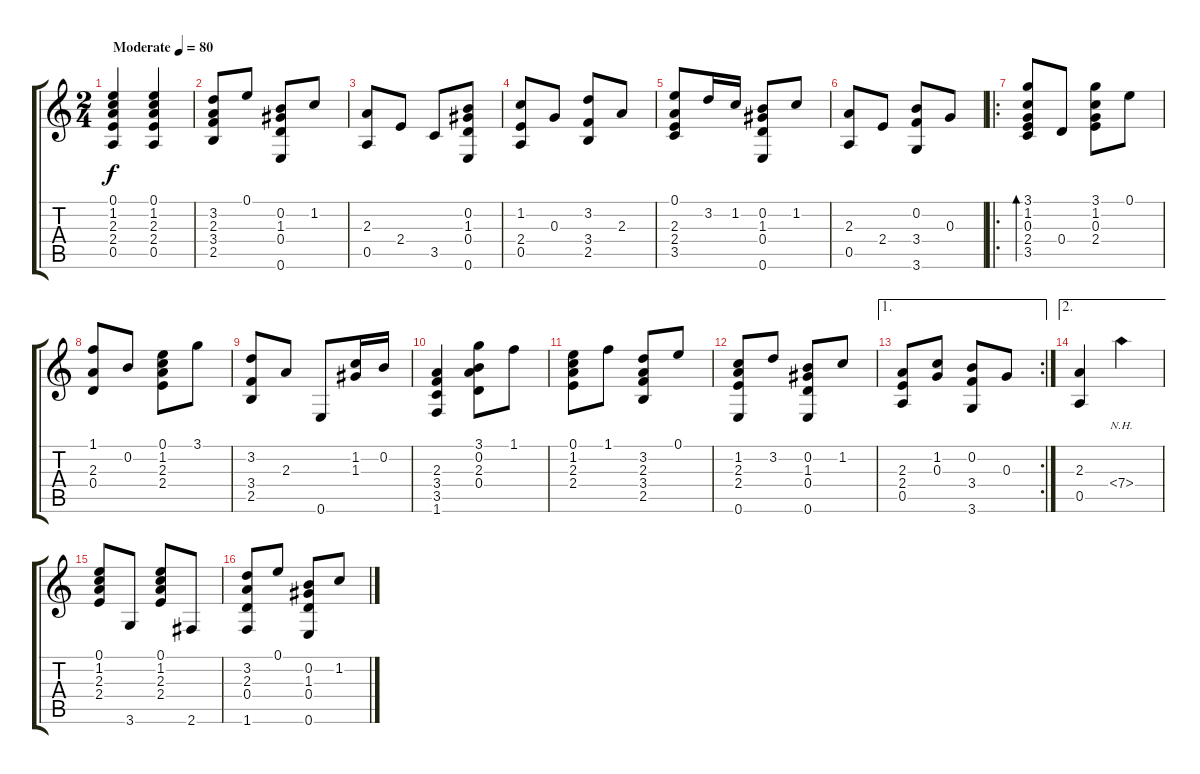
\track "" {instrument acousticguitarsteel}
\staff {score tabs}
\tuning (E4 B3 G3 D3 A2 E2) {hide}
\ts (2 4)
\tempo (80 "Moderate")
\clef g2
\ks c
(0.1 1.2 2.3 2.4 0.5).4{dy f instrument acousticguitarsteel} (0.1 1.2 2.3 2.4 0.5).4 |
(3.2 2.3 3.4 2.5).8 0.1.8 (0.2 1.3 0.4 0.6).8 1.2.8 |
(2.3 0.5).8 2.4.8 3.5.8 (0.2 1.3 0.4 0.6).8 |
(1.2 2.4 0.5).8 0.3.8 (3.2 3.4 2.5).8 2.3.8 |
(0.1 2.3 2.4 3.5).8 3.2.16 1.2.16 (0.2 1.3 0.4 0.6).8 1.2.8 |
(2.3 0.5).8 2.4.8 (0.2 3.4 3.6).8 0.3.8 |
\ro
(3.1 1.2 0.3 2.4 3.5).8{bd 240} 0.4.8 (3.1 1.2 0.3 2.4).8 0.1.8 |
(1.1 2.3 0.4).8 0.2.8 (0.1 1.2 2.3 2.4).8 3.1.8 |
(3.2 3.4 2.5).8 2.3.8 0.6.8 (1.2 1.3).16 0.2.16 |
(2.3 3.4 3.5 1.6).4 (3.1 0.2 2.3 0.4).8 1.1.8 |
(0.1 1.2 2.3 2.4).8 1.1.8 (3.2 2.3 3.4 2.5).8 0.1.8 |
(1.2 2.3 2.4 0.6).8 3.2.8 (0.2 1.3 0.4 0.6).8 1.2.8 |
\ae 1
\rc 2
(2.3 2.4 0.5).8 (1.2 0.3).8 (0.2 3.4 3.6).8 0.3.8 |
\ae 2
(2.3 0.5).4 7.4{nh}.4 |
(0.1 1.2 2.3 2.4).8 3.6.8 (0.1 1.2 2.3 2.4).8 2.6.8 |
(3.2 2.3 0.4 1.6).8 0.1.8 (0.2 1.3 0.4 0.6).8 1.2.8
